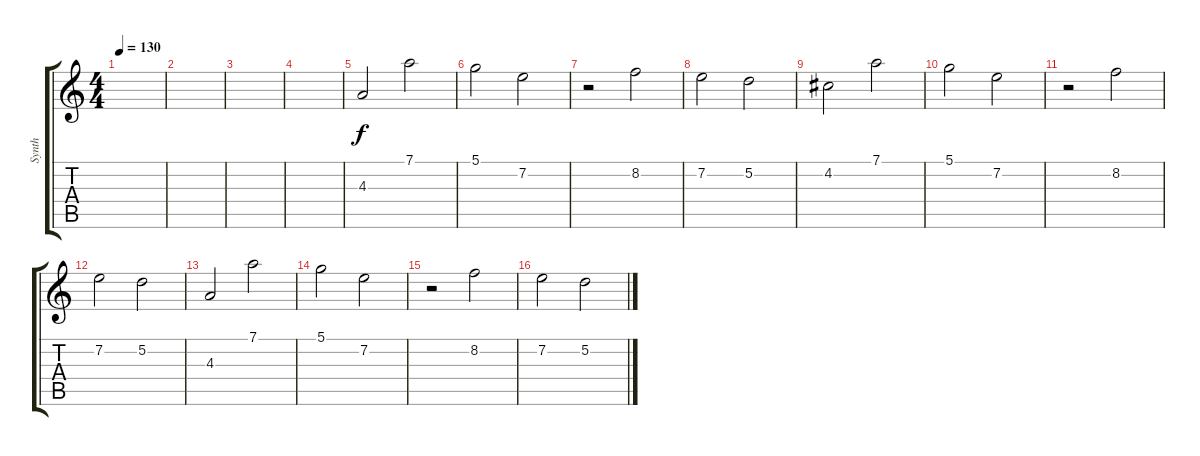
\track ("Synth" "Synth") {instrument vibraphone}
\staff {score tabs}
\tuning (D5 A4 F4 C4 G3 D3) {hide}
\ts (4 4)
\tempo 130
\clef g2
\ks c
|
|
|
|
4.3.2 7.1.2 |
5.1.2 7.2.2 |
r.2 8.2.2 |
7.2.2 5.2.2 |
4.2.2 7.1.2 |
5.1.2 7.2.2 |
r.2 8.2.2 |
7.2.2 5.2.2 |
4.3.2 7.1.2 |
5.1.2 7.2.2 |
r.2 8.2.2 |
7.2.2 5.2.2
